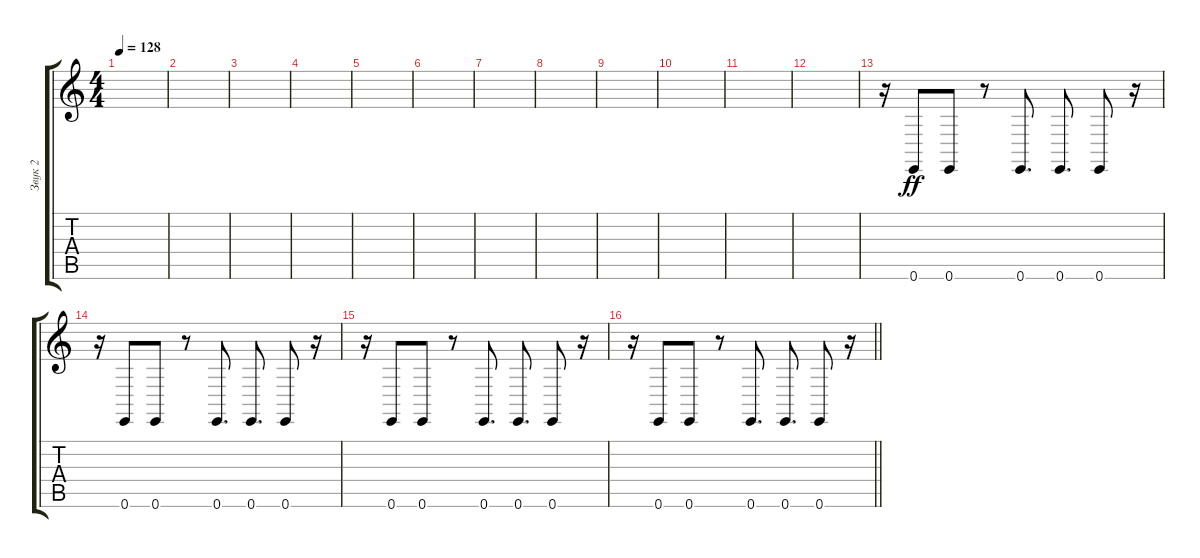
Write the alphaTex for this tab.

\track ("Звук 2" "Звук 2") {instrument blownbottle}
\staff {score tabs}
\tuning (E4 B3 G3 D3 A2 E2) {hide}
\ts (4 4)
\tempo 128
\clef g2
\ks c
|
|
|
|
|
|
|
|
|
|
|
|
r.16 0.6.8{dy ff} 0.6.8 r.8 0.6.8{d} 0.6.8{d} 0.6.8 r.16 |
r.16 0.6.8 0.6.8 r.8 0.6.8{d} 0.6.8{d} 0.6.8 r.16 |
r.16 0.6.8 0.6.8 r.8 0.6.8{d} 0.6.8{d} 0.6.8 r.16 |
\barLineRight lightlight
r.16 0.6.8 0.6.8 r.8 0.6.8{d} 0.6.8{d} 0.6.8 r.16
